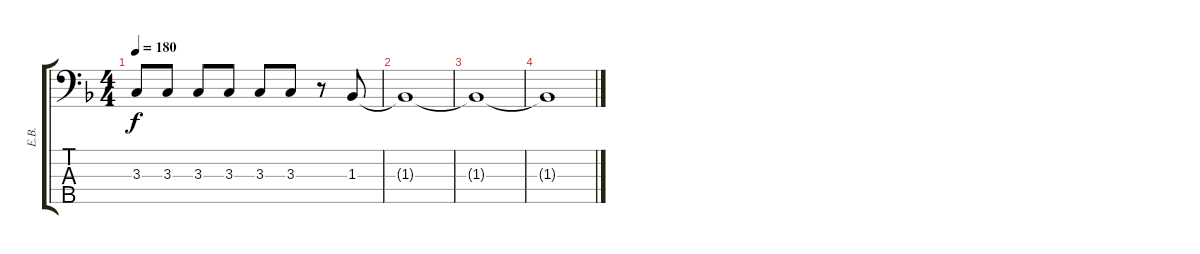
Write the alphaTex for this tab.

\track ("E.B." "E.B.") {instrument electricbassfinger}
\staff {score tabs}
\tuning (G2 D2 A1 E1 B0) {hide}
\ts (4 4)
\tempo 180
\clef f4
\ks f
3.3.8{dy f} 3.3.8 3.3.8 3.3.8 3.3.8 3.3.8 r.8 1.3.8 |
1.3{t}.1 |
1.3{t}.1 |
1.3{t}.1
